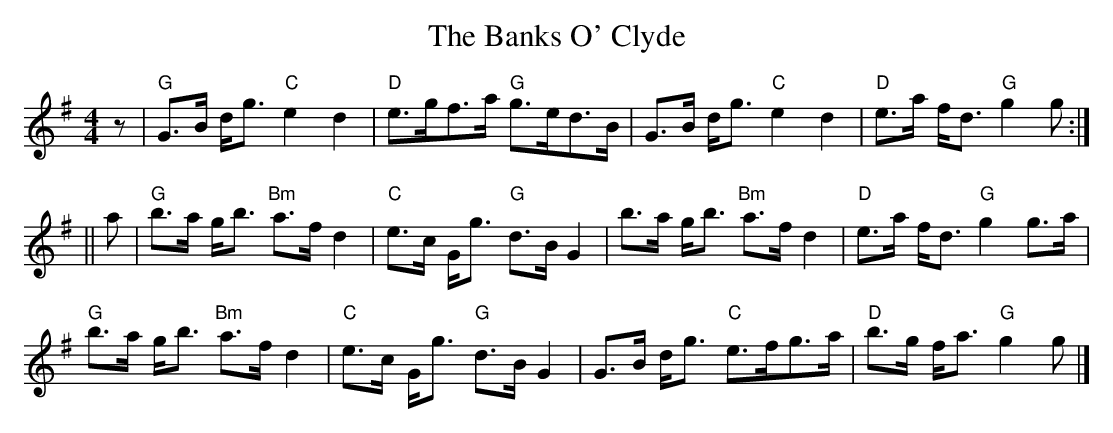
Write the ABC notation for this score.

X:1
T:The Banks O' Clyde
M:4/4
L:1/8
K:G
z |\
"G" G>B d<g "C"  e2  d2 | "D" e>gf>a  "G" g>ed>B |\
G>B d<g "C"  e2  d2 | "D" e>a f<d "G" g2 g  :|
|| a |\
"G" b>a g<b "Bm" a>f d2 | "C" e>c G<g "G" d>B G2 |\
b>a g<b "Bm" a>f d2 | "D" e>a f<d "G" g2 g>a |
"G" b>a g<b "Bm" a>f d2 | "C" e>c G<g "G" d>B G2 |\
G>B d<g "C"  e>fg>a | "D" b>g f<a "G" g2 g   |]
